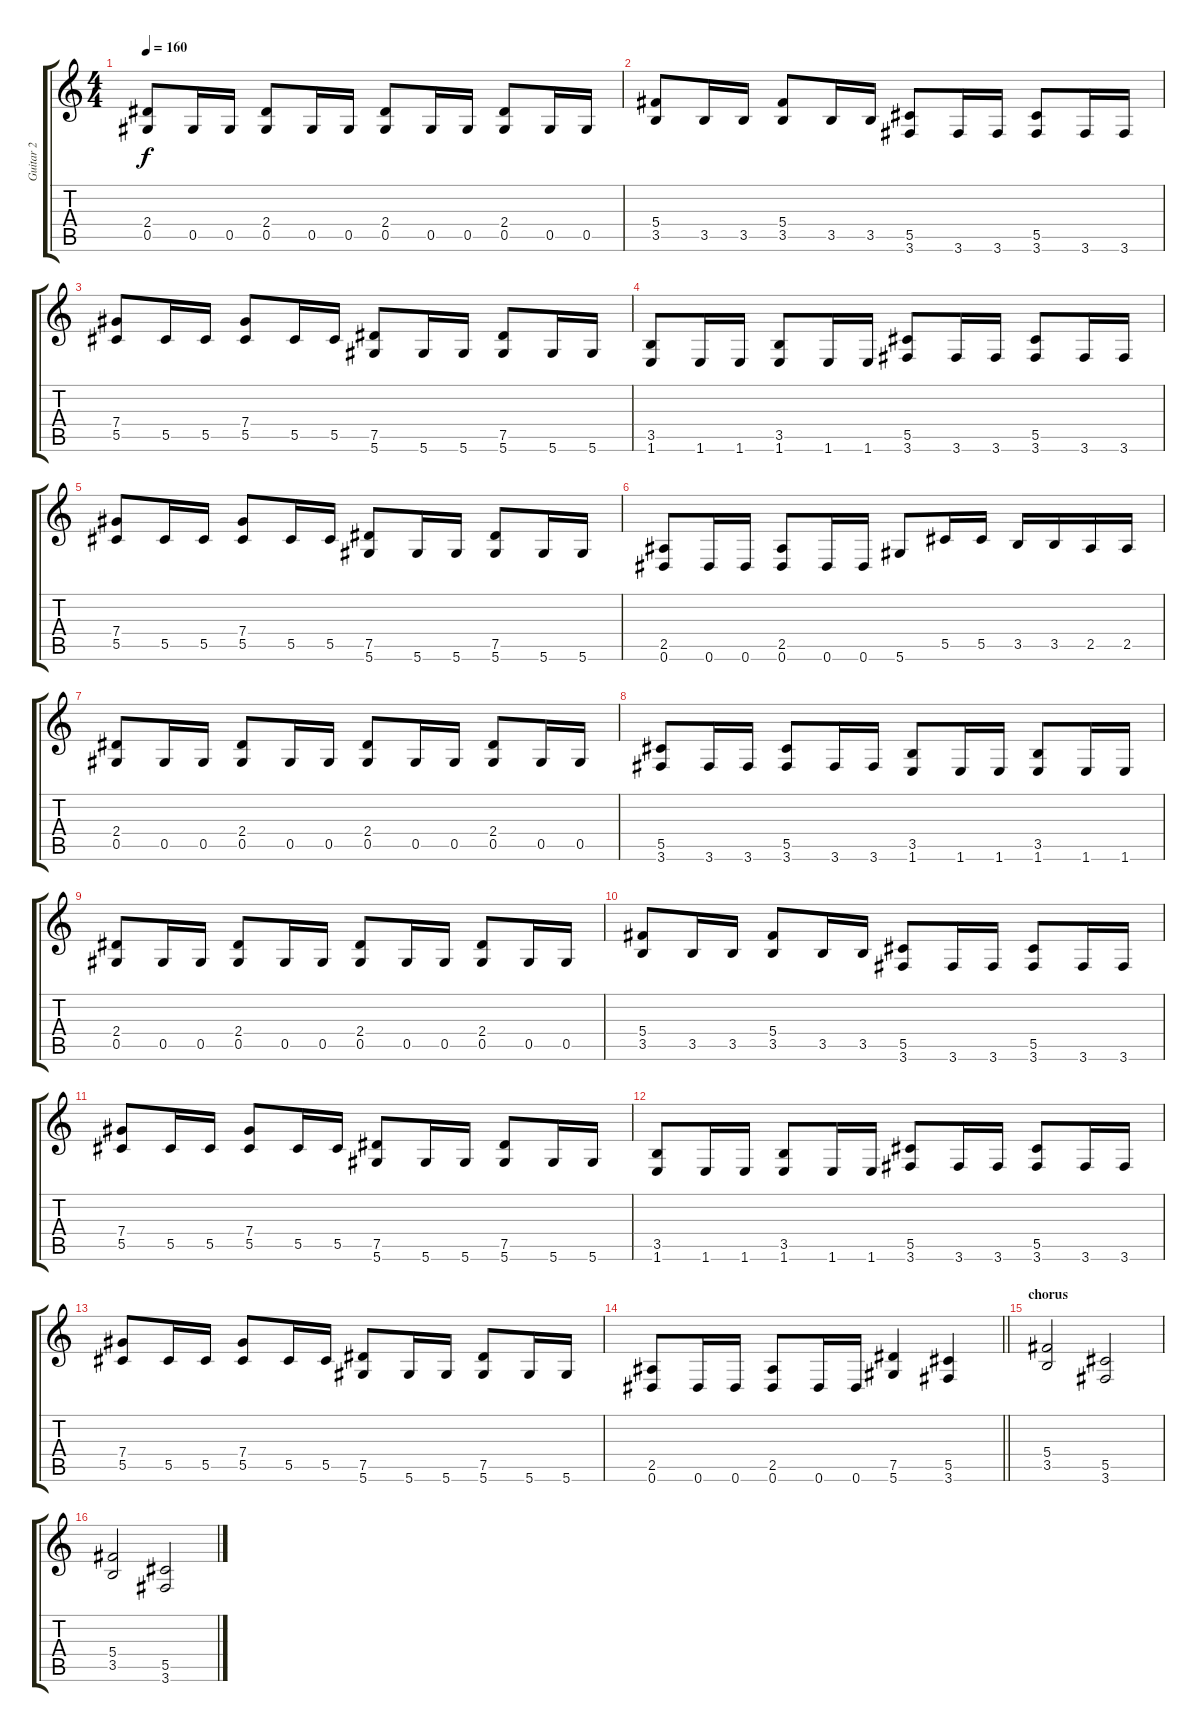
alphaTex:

\track ("Guitar 2" "Guitar 2") {instrument overdrivenguitar}
\staff {score tabs}
\tuning (Eb4 Bb3 Gb3 Db3 Ab2 Eb2) {hide}
\ts (4 4)
\tempo 160
\clef g2
\ks c
(2.4 0.5).8{dy f} 0.5.16 0.5.16 (2.4 0.5).8 0.5.16 0.5.16 (2.4 0.5).8 0.5.16 0.5.16 (2.4 0.5).8 0.5.16 0.5.16 |
(5.4 3.5).8 3.5.16 3.5.16 (5.4 3.5).8 3.5.16 3.5.16 (5.5 3.6).8 3.6.16 3.6.16 (5.5 3.6).8 3.6.16 3.6.16 |
(7.4 5.5).8 5.5.16 5.5.16 (7.4 5.5).8 5.5.16 5.5.16 (7.5 5.6).8 5.6.16 5.6.16 (7.5 5.6).8 5.6.16 5.6.16 |
(3.5 1.6).8 1.6.16 1.6.16 (3.5 1.6).8 1.6.16 1.6.16 (5.5 3.6).8 3.6.16 3.6.16 (5.5 3.6).8 3.6.16 3.6.16 |
(7.4 5.5).8 5.5.16 5.5.16 (7.4 5.5).8 5.5.16 5.5.16 (7.5 5.6).8 5.6.16 5.6.16 (7.5 5.6).8 5.6.16 5.6.16 |
(2.5 0.6).8 0.6.16 0.6.16 (2.5 0.6).8 0.6.16 0.6.16 5.6.8 5.5.16 5.5.16 3.5.16 3.5.16 2.5.16 2.5.16 |
(2.4 0.5).8 0.5.16 0.5.16 (2.4 0.5).8 0.5.16 0.5.16 (2.4 0.5).8 0.5.16 0.5.16 (2.4 0.5).8 0.5.16 0.5.16 |
(5.5 3.6).8 3.6.16 3.6.16 (5.5 3.6).8 3.6.16 3.6.16 (3.5 1.6).8 1.6.16 1.6.16 (3.5 1.6).8 1.6.16 1.6.16 |
(2.4 0.5).8 0.5.16 0.5.16 (2.4 0.5).8 0.5.16 0.5.16 (2.4 0.5).8 0.5.16 0.5.16 (2.4 0.5).8 0.5.16 0.5.16 |
(5.4 3.5).8 3.5.16 3.5.16 (5.4 3.5).8 3.5.16 3.5.16 (5.5 3.6).8 3.6.16 3.6.16 (5.5 3.6).8 3.6.16 3.6.16 |
(7.4 5.5).8 5.5.16 5.5.16 (7.4 5.5).8 5.5.16 5.5.16 (7.5 5.6).8 5.6.16 5.6.16 (7.5 5.6).8 5.6.16 5.6.16 |
(3.5 1.6).8 1.6.16 1.6.16 (3.5 1.6).8 1.6.16 1.6.16 (5.5 3.6).8 3.6.16 3.6.16 (5.5 3.6).8 3.6.16 3.6.16 |
(7.4 5.5).8 5.5.16 5.5.16 (7.4 5.5).8 5.5.16 5.5.16 (7.5 5.6).8 5.6.16 5.6.16 (7.5 5.6).8 5.6.16 5.6.16 |
\barLineRight lightlight
(2.5 0.6).8 0.6.16 0.6.16 (2.5 0.6).8 0.6.16 0.6.16 (7.5 5.6).4 (5.5 3.6).4 |
\section ("" "chorus")
(5.4 3.5).2 (5.5 3.6).2 |
(5.4 3.5).2 (5.5 3.6).2
